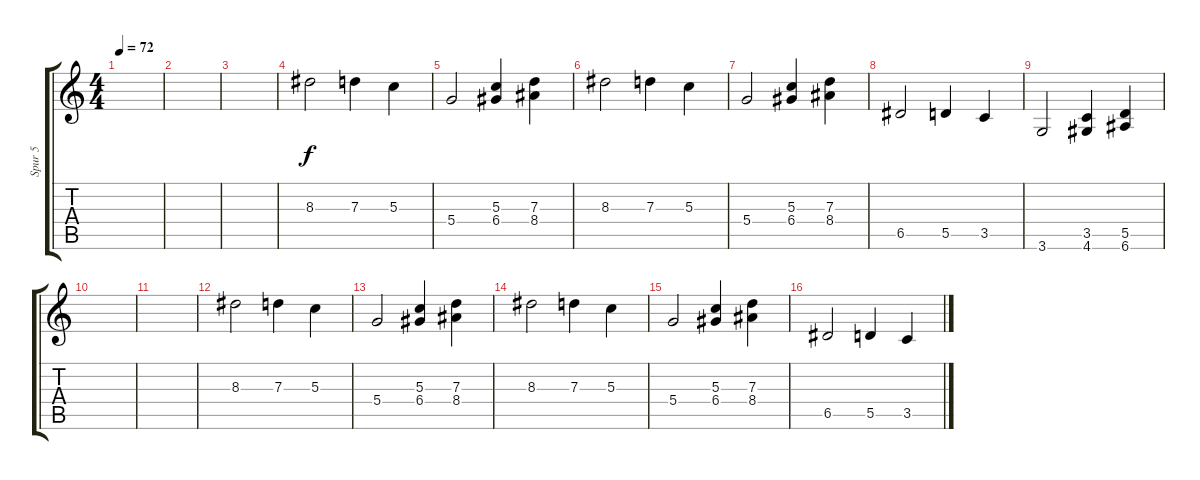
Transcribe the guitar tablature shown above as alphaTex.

\track ("Spur 5" "Spur 5") {instrument overdrivenguitar}
\staff {score tabs}
\tuning (E4 B3 G3 D3 A2 E2) {hide}
\ts (4 4)
\tempo 72
\clef g2
\ks c
|
|
|
8.3.2 7.3.4 5.3.4 |
5.4.2 (5.3 6.4).4 (7.3 8.4).4 |
8.3.2 7.3.4 5.3.4 |
5.4.2 (5.3 6.4).4 (7.3 8.4).4 |
6.5.2 5.5.4 3.5.4 |
3.6.2 (3.5 4.6).4 (5.5 6.6).4 |
|
|
8.3.2 7.3.4 5.3.4 |
5.4.2 (5.3 6.4).4 (7.3 8.4).4 |
8.3.2 7.3.4 5.3.4 |
5.4.2 (5.3 6.4).4 (7.3 8.4).4 |
6.5.2 5.5.4 3.5.4
